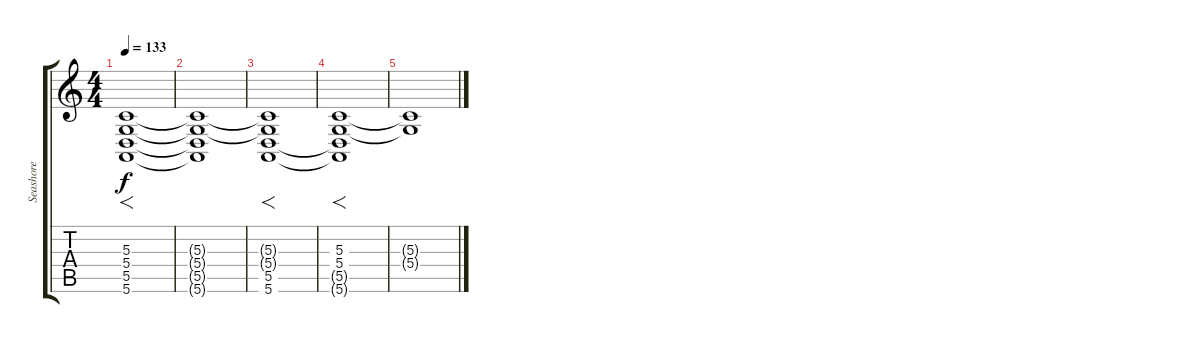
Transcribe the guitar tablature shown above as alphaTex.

\track ("Seashore" "Seashore") {instrument seashore}
\staff {score tabs}
\tuning (E4 B3 G3 D3 A2 E2) {hide}
\ts (4 4)
\tempo 133
\clef g2
\ks c
(5.3 5.4 5.5{t} 5.6{t}).1{f dy f} |
(5.3{t} 5.4{t} 5.5{t} 5.6{t}).1 |
(5.3{t} 5.4{t} 5.5 5.6).1{f} |
(5.3 5.4 5.5{t} 5.6{t}).1{f} |
(5.3{t} 5.4{t}).1
